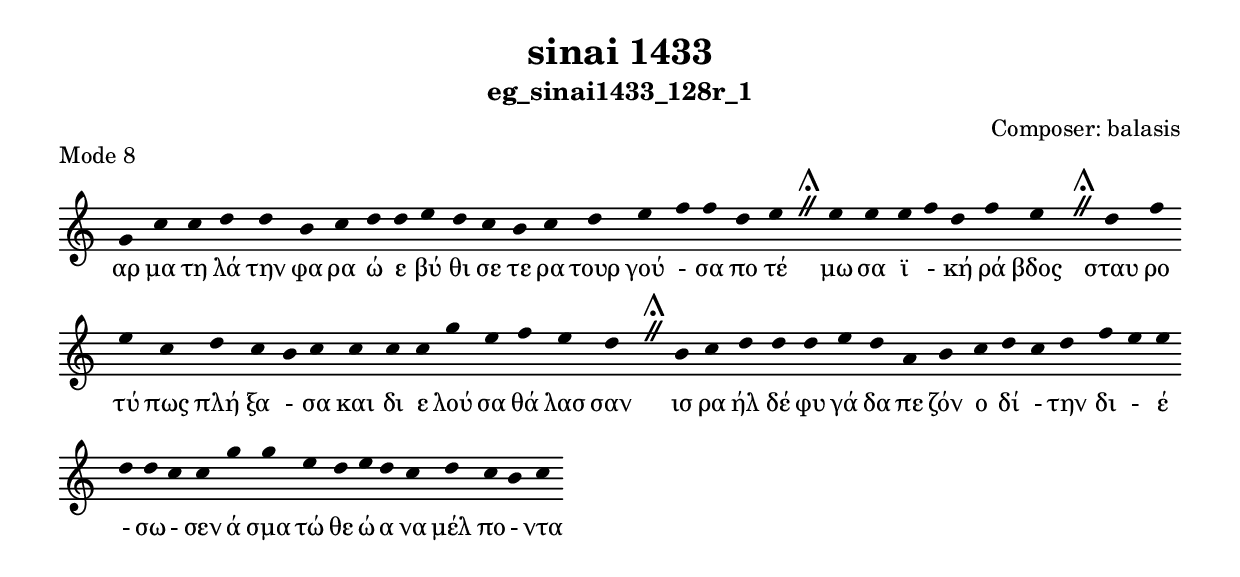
\include "gregorian.ly"

	\header {
 	  title = "sinai 1433"
	  subtitle = "eg_sinai1433_128r_1"
	  composer = "Composer: balasis"
	  piece = "Mode 8"
	}

	chant = {
	  g'4 c''4 c''4 d''4 d''4 b'4 c''4 d''4 d''4 e''4 d''4 c''4 b'4 c''4 d''4 e''4 f''4 f''4 d''4 e''4 \divisioMaior
 e''4 e''4 e''4 f''4 d''4 f''4 e''4 \divisioMaior
 d''4 f''4 e''4 c''4 d''4 c''4 b'4 c''4 c''4 c''4 c''4 g''4 e''4 f''4 e''4 d''4 \divisioMaior
 b'4 c''4 d''4 d''4 d''4 e''4 d''4 a'4 b'4 c''4 d''4 c''4 d''4 f''4 e''4 e''4 d''4 d''4 c''4 c''4 g''4 g''4 e''4 d''4 e''4 d''4 c''4 d''4 c''4 b'4 c''4\finalis
	}

	verba = \lyricmode {αρ μα τη λά την φα ρα ώ ε βύ θι σε τε ρα τουρ γού - σα πο τέ 
μω σα ϊ - κή ρά βδος 
σταυ ρο τύ πως πλή ξα - σα και δι ε λού σα θά λασ σαν 
ισ ρα ήλ δέ φυ γά δα πε ζόν ο δί - την δι - έ - σω - σεν ά σμα τώ θε ώ α να μέλ πο - ντα 
	}


	\score {
	  \new Staff <<
	  \new Voice = "melody" \chant
	  \new Lyrics = "one" \lyricsto melody \verba
	  >>
	  \layout {
	    \context {
	      \Staff
	      \remove "Time_signature_engraver"
	      \remove "Bar_engraver"
	    }
	    \context {
	      \Voice
	      \remove "Stem_engraver"
	    }
	  }
	}